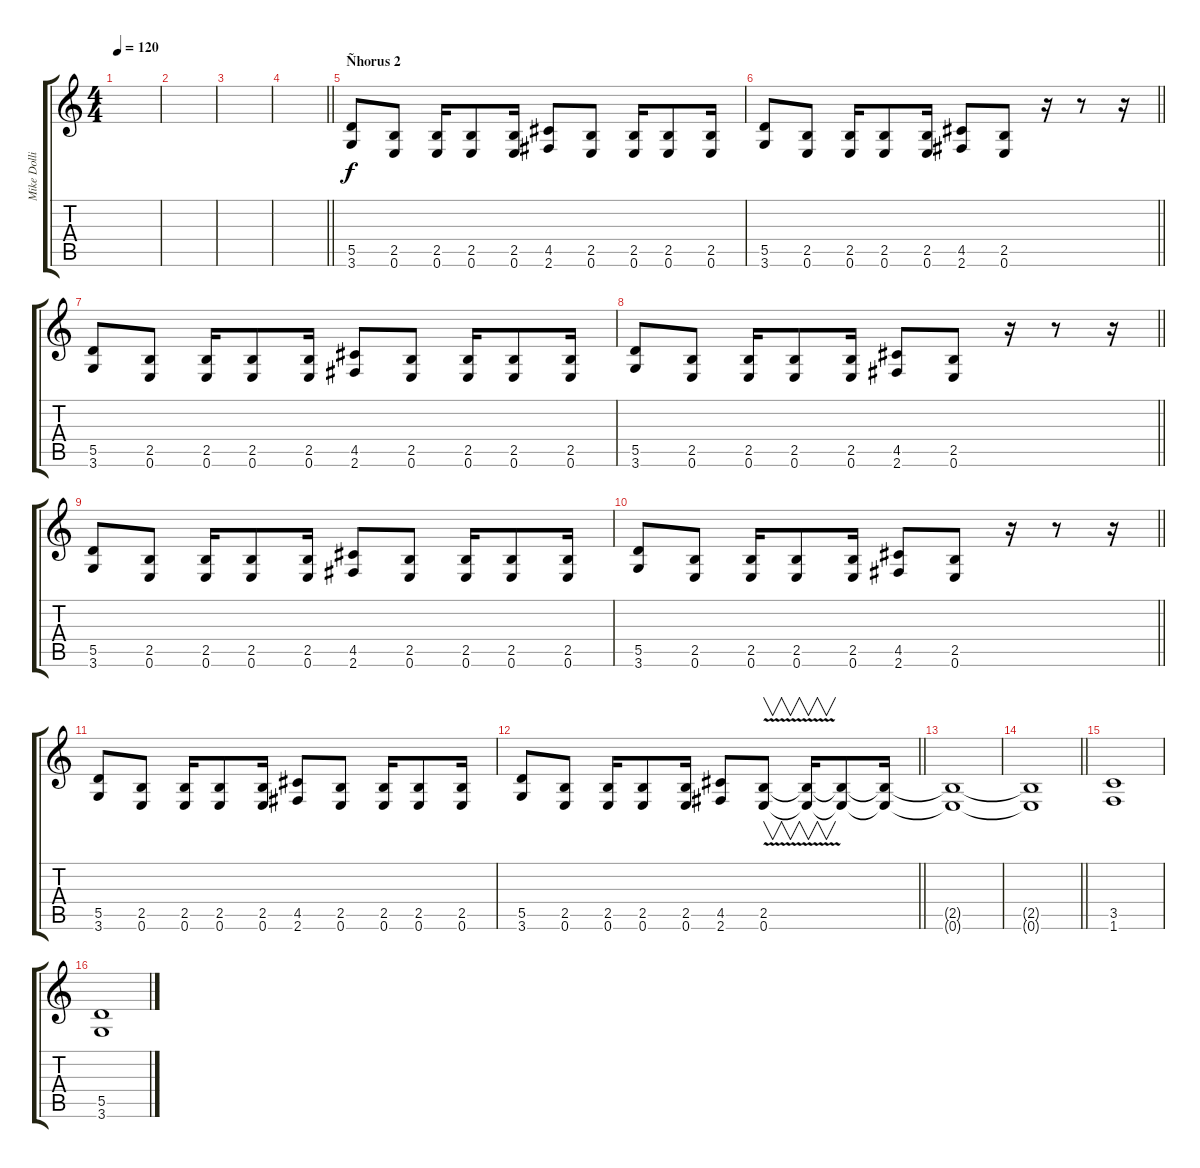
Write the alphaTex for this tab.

\track ("Mike Dolling" "Mike Dolli") {instrument overdrivenguitar}
\staff {score tabs}
\tuning (E4 B3 G3 D3 A2 E2) {hide}
\ts (4 4)
\section ("" "")
\tempo 120
\clef g2
\ks c
|
|
|
\barLineRight lightlight
|
\section ("" "Ñhorus 2")
(5.5 3.6).8 (2.5 0.6).8 (2.5 0.6).16 (2.5 0.6).8 (2.5 0.6).16 (4.5 2.6).8 (2.5 0.6).8 (2.5 0.6).16 (2.5 0.6).8 (2.5 0.6).16 |
\barLineRight lightlight
(5.5 3.6).8 (2.5 0.6).8 (2.5 0.6).16 (2.5 0.6).8 (2.5 0.6).16 (4.5 2.6).8 (2.5 0.6).8 r.16 r.8 r.16 |
(5.5 3.6).8 (2.5 0.6).8 (2.5 0.6).16 (2.5 0.6).8 (2.5 0.6).16 (4.5 2.6).8 (2.5 0.6).8 (2.5 0.6).16 (2.5 0.6).8 (2.5 0.6).16 |
\barLineRight lightlight
(5.5 3.6).8 (2.5 0.6).8 (2.5 0.6).16 (2.5 0.6).8 (2.5 0.6).16 (4.5 2.6).8 (2.5 0.6).8 r.16 r.8 r.16 |
(5.5 3.6).8 (2.5 0.6).8 (2.5 0.6).16 (2.5 0.6).8 (2.5 0.6).16 (4.5 2.6).8 (2.5 0.6).8 (2.5 0.6).16 (2.5 0.6).8 (2.5 0.6).16 |
\barLineRight lightlight
(5.5 3.6).8 (2.5 0.6).8 (2.5 0.6).16 (2.5 0.6).8 (2.5 0.6).16 (4.5 2.6).8 (2.5 0.6).8 r.16 r.8 r.16 |
(5.5 3.6).8 (2.5 0.6).8 (2.5 0.6).16 (2.5 0.6).8 (2.5 0.6).16 (4.5 2.6).8 (2.5 0.6).8 (2.5 0.6).16 (2.5 0.6).8 (2.5 0.6).16 |
\barLineRight lightlight
(5.5 3.6).8 (2.5 0.6).8 (2.5 0.6).16 (2.5 0.6).8 (2.5 0.6).16 (4.5 2.6).8 (2.5 0.6{v}).8{v} (2.5{t} 0.6{t}).16{v} (2.5{t} 0.6{t}).8 (2.5{t} 0.6{t}).16 |
(2.5{t} 0.6{t}).1 |
\barLineRight lightlight
(2.5{t} 0.6{t}).1 |
\section ("" "")
(3.5 1.6).1 |
(5.5 3.6).1
